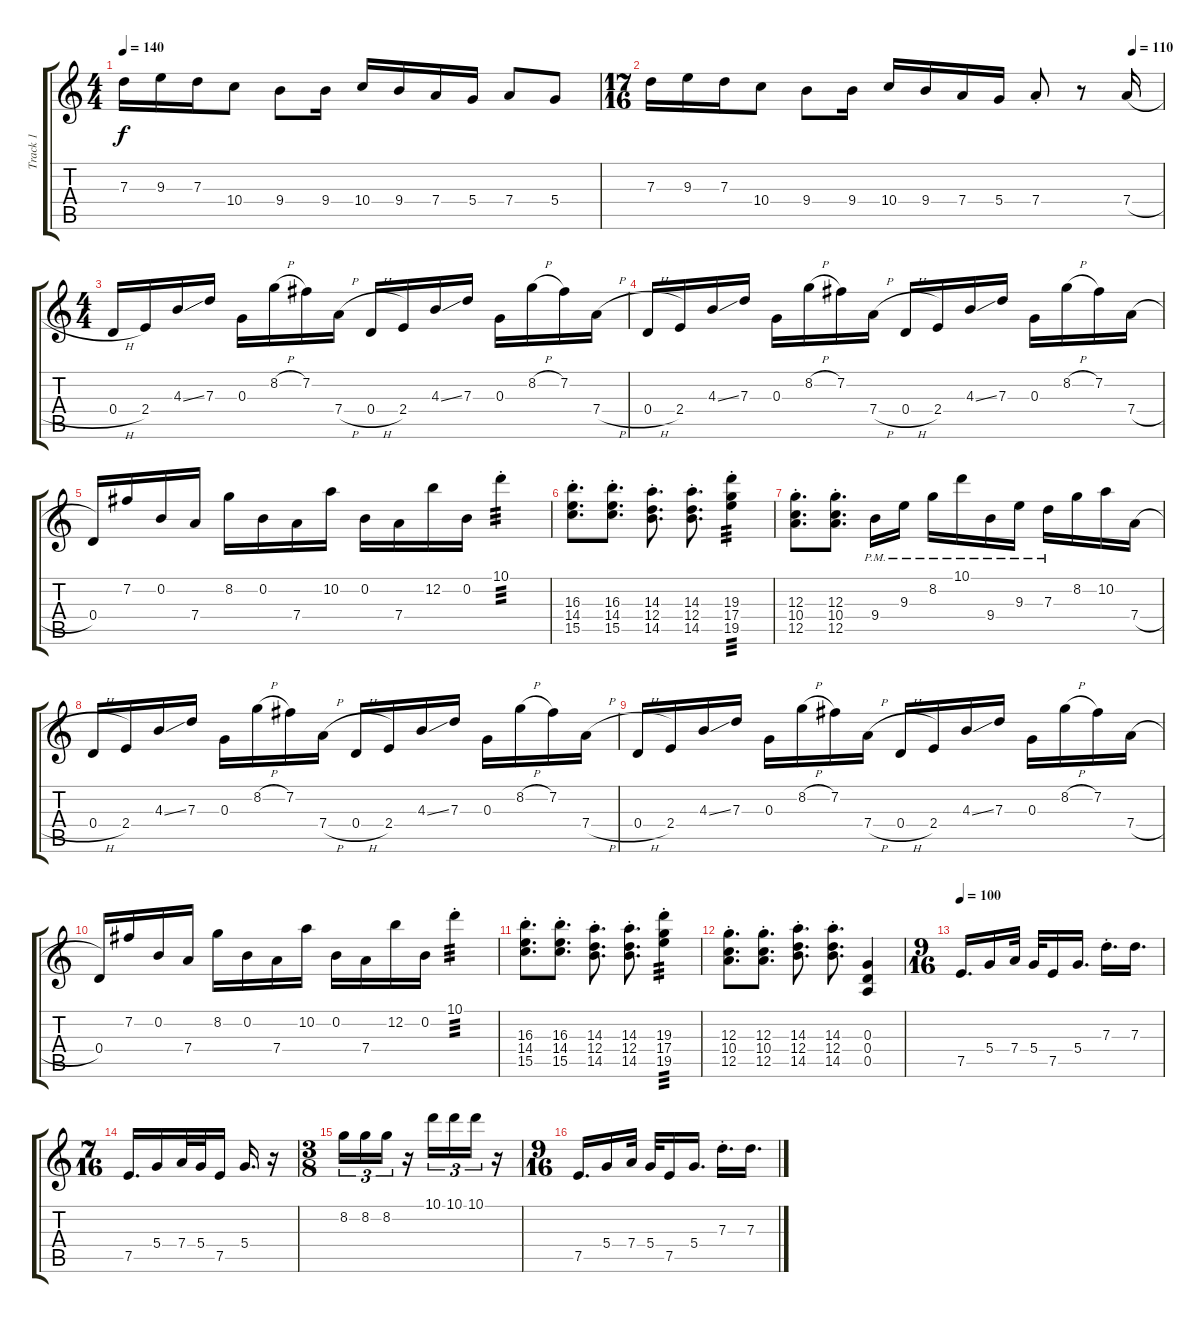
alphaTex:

\track ("Track 1" "Track 1") {instrument overdrivenguitar}
\staff {score tabs}
\tuning (E4 B3 G3 D3 A2 E2) {hide}
\ts (4 4)
\tempo 140
\clef g2
\ks c
7.3.16{dy f} 9.3.16 7.3.16 10.4.8 9.4.8 9.4.16 10.4.16 9.4.16 7.4.16 5.4.16 7.4.8 5.4.8 |
\ts (17 16)
\tempo (110 0.9411764705882353)
7.3.16 9.3.16 7.3.16 10.4.8 9.4.8 9.4.16 10.4.16 9.4.16 7.4.16 5.4.16 7.4{st}.8 r.8 7.4{h}.16 |
\ts (4 4)
0.4{h}.16 2.4.16 4.3{ss}.16 7.3.16 0.3.16 8.2{h}.16 7.2.16 7.4{h}.16 0.4{h}.16 2.4.16 4.3{ss}.16 7.3.16 0.3.16 8.2{h}.16 7.2.16 7.4{h}.16 |
0.4{h}.16 2.4.16 4.3{ss}.16 7.3.16 0.3.16 8.2{h}.16 7.2.16 7.4{h}.16 0.4{h}.16 2.4.16 4.3{ss}.16 7.3.16 0.3.16 8.2{h}.16 7.2.16 7.4{h}.16 |
0.4.16 7.2.16 0.2.16 7.4.16 8.2.16 0.2.16 7.4.16 10.2.16 0.2.16 7.4.16 12.2.16 0.2.16 10.1{st}.4{tp 3} |
(16.3{st} 14.4{st} 15.5{st}).8{d} (16.3{st} 14.4{st} 15.5{st}).8{d} (14.3{st} 12.4{st} 14.5{st}).8{d} (14.3{st} 12.4{st} 14.5{st}).8{d} (19.3{st} 17.4{st} 19.5{st}).4{tp 3} |
(12.3{st} 10.4{st} 12.5{st}).8{d} (12.3{st} 10.4{st} 12.5{st}).8{d} 9.4{pm}.16 9.3{pm}.16 8.2{pm}.16 10.1{pm}.16 9.4{pm}.16 9.3{pm}.16 7.3{pm}.16 8.2.16 10.2.16 7.4{h}.16 |
0.4{h}.16 2.4.16 4.3{ss}.16 7.3.16 0.3.16 8.2{h}.16 7.2.16 7.4{h}.16 0.4{h}.16 2.4.16 4.3{ss}.16 7.3.16 0.3.16 8.2{h}.16 7.2.16 7.4{h}.16 |
0.4{h}.16 2.4.16 4.3{ss}.16 7.3.16 0.3.16 8.2{h}.16 7.2.16 7.4{h}.16 0.4{h}.16 2.4.16 4.3{ss}.16 7.3.16 0.3.16 8.2{h}.16 7.2.16 7.4{h}.16 |
0.4.16 7.2.16 0.2.16 7.4.16 8.2.16 0.2.16 7.4.16 10.2.16 0.2.16 7.4.16 12.2.16 0.2.16 10.1{st}.4{tp 3} |
(16.3{st} 14.4{st} 15.5{st}).8{d} (16.3{st} 14.4{st} 15.5{st}).8{d} (14.3{st} 12.4{st} 14.5{st}).8{d} (14.3{st} 12.4{st} 14.5{st}).8{d} (19.3{st} 17.4{st} 19.5{st}).4{tp 3} |
(12.3{st} 10.4{st} 12.5{st}).8{d} (12.3{st} 10.4{st} 12.5{st}).8{d} (14.3{st} 12.4{st} 14.5{st}).8{d} (14.3{st} 12.4{st} 14.5{st}).8{d} (0.3 0.4 0.5).4 |
\ts (9 16)
\tempo 100
7.5.16{d} 5.4.16 7.4.32 5.4.32 7.5.16 5.4.16{d} 7.3{st}.16{d} 7.3.16{d} |
\ts (7 16)
7.5.16{d} 5.4.16 7.4.32 5.4.32 7.5.16 5.4.16{d} r.16 |
\ts (3 8)
8.2.16{tu (3 2)} 8.2.16{tu (3 2)} 8.2.16{tu (3 2)} r.16 10.1.16{tu (3 2)} 10.1.16{tu (3 2)} 10.1.16{tu (3 2)} r.16 |
\ts (9 16)
7.5.16{d} 5.4.16 7.4.32 5.4.32 7.5.16 5.4.16{d} 7.3{st}.16{d} 7.3.16{d}
